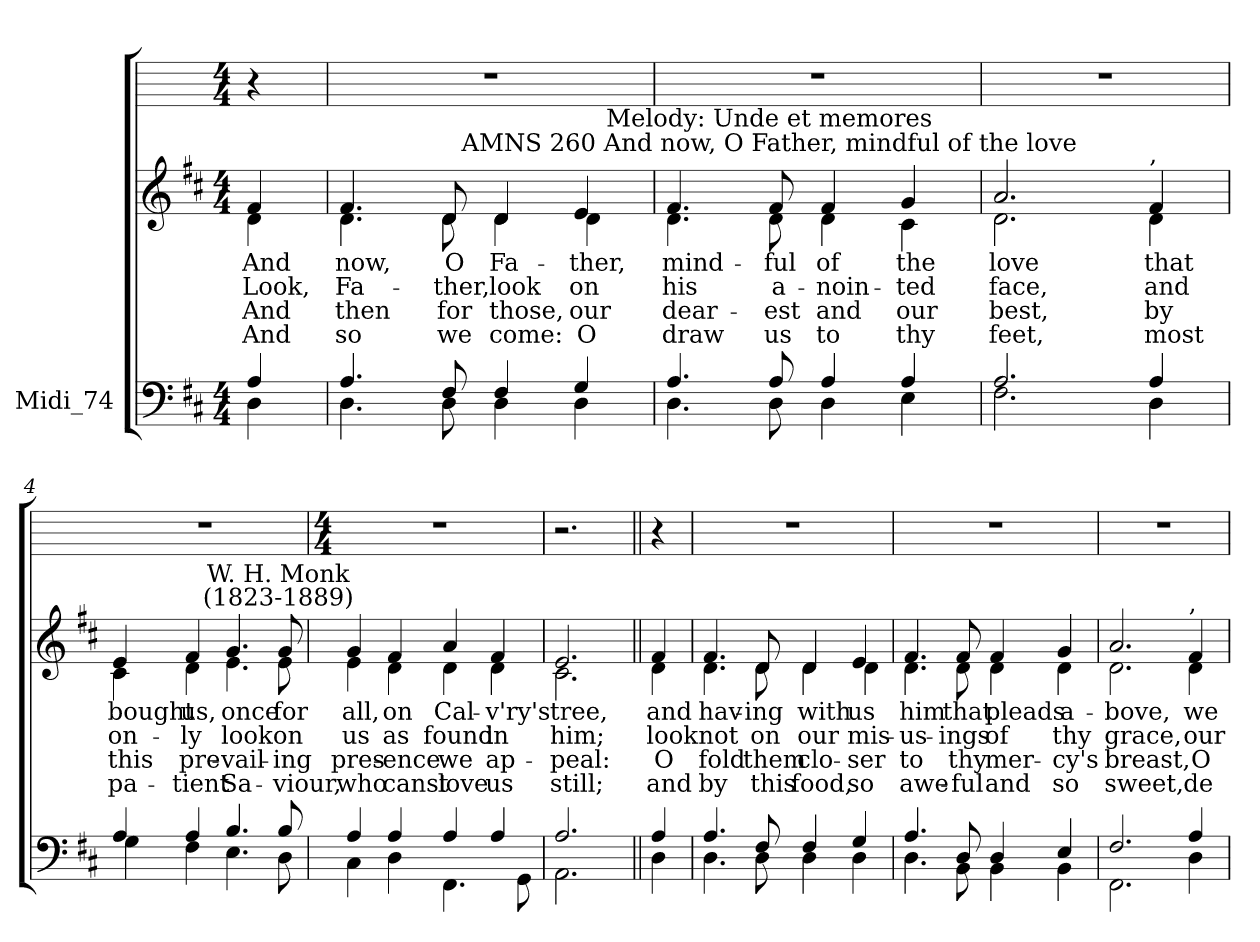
**kern	**kern	**text	**text	**text	**text	**kern
*part3	*part2	*part2	*part2	*part2	*part2	*part1
*staff3	*staff2	*staff2	*staff2	*staff2	*staff2	*staff1
*I"Midi_74	*	*	*	*	*	*
*clefF4	*clefG2	*	*	*	*	*
*k[f#c#]	*k[f#c#]	*	*	*	*	*
*D:	*D:	*	*	*	*	*
*M4/4	*M4/4	*	*	*	*	*M4/4
=	=	=	=	=	=	=
*^	*	*	*	*	*	*
!	!	!LO:TX:a:cj:t=William Bright\n(1824-1901)	!	!	!	!	!
!	!	!	!LO:LY:b	!LO:LY:b	!LO:LY:b	!LO:LY:b	!
*	*	*^	*	*	*	*	*
4A/	4D\	4f#/	4d\	And	Look,	And	And	4r
=1	=1	=1	=1	=1	=1	=1	=1	=1
!	!	!	!	!LO:LY:b	!LO:LY:b	!LO:LY:b	!LO:LY:b	!
4.A/	4.D\	4.f#/	4.d\	now,	Fa-	-then	so	1r
!	!	!	!	!LO:LY:b	!LO:LY:b	!LO:LY:b	!LO:LY:b	!
8F#/	8D\	8d/	8d\	O	ther,	for	we	.
!	!	!	!	!LO:LY:b	!LO:LY:b	!LO:LY:b	!LO:LY:b	!
4F#/	4D\	4d/	4d\	Fa-	-look	those,	come:	.
!	!	!	!	!LO:LY:b	!LO:LY:b	!LO:LY:b	!LO:LY:b	!
4G/	4D\	4e/	4d\	ther,	on	our	O	.
=2	=2	=2	=2	=2	=2	=2	=2	=2
!	!	!	!	!LO:LY:b	!LO:LY:b	!LO:LY:b	!LO:LY:b	!
4.A/	4.D\	4.f#/	4.d\	mind-	-his	dear-	-draw	1r
!	!	!LO:TX:a:cj:t=AMNS 260 And now, O Father, mindful of the love	!	!	!	!	!	!
!	!	!LO:TX:a:cj:t=Melody&colon; Unde et memores	!	!	!	!	!	!
!	!	!	!	!LO:LY:b	!LO:LY:b	!LO:LY:b	!LO:LY:b	!
8A/	8D\	8f#/	8d\	ful	a-	-est	us	.
!	!	!	!	!LO:LY:b	!LO:LY:b	!LO:LY:b	!LO:LY:b	!
4A/	4D\	4f#/	4d\	of	noin-	-and	to	.
!	!	!	!	!LO:LY:b	!LO:LY:b	!LO:LY:b	!LO:LY:b	!
4A/	4E\	4g/	4c#\	the	ted	our	thy	.
=3	=3	=3	=3	=3	=3	=3	=3	=3
!	!	!	!	!LO:LY:b	!LO:LY:b	!LO:LY:b	!LO:LY:b	!
2.A/	2.F#\	2.a/	2.d\	love	face,	best,	feet,	1r
!	!	!LO:TX:a:t=,	!	!	!	!	!	!
!	!	!	!	!LO:LY:b	!LO:LY:b	!LO:LY:b	!LO:LY:b	!
4A/	4D\	4f#/	4d\	that	and	by	most	.
=4	=4	=4	=4	=4	=4	=4	=4	=4
!	!	!	!	!LO:LY:b	!LO:LY:b	!LO:LY:b	!LO:LY:b	!
4A/	4G\	4e/	4c#\	bought	on-	-this	pa-	1r
!	!	!	!	!LO:LY:b	!LO:LY:b	!LO:LY:b	!LO:LY:b	!
4A/	4F#\	4f#/	4d\	-us,	ly	pre-	-tient	.
!	!	!	!	!LO:LY:b	!LO:LY:b	!LO:LY:b	!LO:LY:b	!
4.B/	4.E\	4.g/	4.e\	once	look	vail-	-Sa-	.
!	!	!LO:TX:a:cj:t=W. H. Monk\n(1823-1889)	!	!	!	!	!	!
!	!	!	!	!LO:LY:b	!LO:LY:b	!LO:LY:b	!LO:LY:b	!
8B/	8D\	8g/	8e\	-for	on	ing	viour,	.
!!LO:LB:g=z
=5	=5	=5	=5	=5	=5	=5	=5	=5
*	*	*	*	*	*	*	*	*M4/4
!	!	!	!	!LO:LY:b	!LO:LY:b	!LO:LY:b	!LO:LY:b	!
4A/	4C#\	4g/	4e\	all,	us	pres-	-who	1r
!	!	!	!	!LO:LY:b	!LO:LY:b	!LO:LY:b	!LO:LY:b	!
4A/	4D\	4f#/	4d\	on	as	ence	canst	.
!	!	!	!	!LO:LY:b	!LO:LY:b	!LO:LY:b	!LO:LY:b	!
4A/	4.FF#\	4a/	4d\	Cal-	-found	we	love	.
!	!	!	!	!LO:LY:b	!LO:LY:b	!LO:LY:b	!LO:LY:b	!
4A/	.	4f#/	4d\	v'ry's	in	ap-	-us	.
.	8GG\	.	.	.	.	.	.	.
=6	=6	=6	=6	=6	=6	=6	=6	=6
!	!	!	!	!LO:LY:b	!LO:LY:b	!LO:LY:b	!LO:LY:b	!
2.A/	2.AA\	2.e/	2.c#\	tree,	him;	peal:	still;	2.r
=7||	=7||	=7||	=7||	=7||	=7||	=7||	=7||	=7||
!	!	!	!	!LO:LY:b	!LO:LY:b	!LO:LY:b	!LO:LY:b	!
4A/	4D\	4f#/	4d\	and	look	O	and	4r
=8	=8	=8	=8	=8	=8	=8	=8	=8
!	!	!	!	!LO:LY:b	!LO:LY:b	!LO:LY:b	!LO:LY:b	!
4.A/	4.D\	4.f#/	4.d\	hav-	-not	fold	by	1r
!	!	!	!	!LO:LY:b	!LO:LY:b	!LO:LY:b	!LO:LY:b	!
8F#/	8D\	8d/	8d\	ing	on	them	this	.
!	!	!	!	!LO:LY:b	!LO:LY:b	!LO:LY:b	!LO:LY:b	!
4F#/	4D\	4d/	4d\	with	our	clo-	-food,	.
!	!	!	!	!LO:LY:b	!LO:LY:b	!LO:LY:b	!LO:LY:b	!
4G/	4D\	4e/	4d\	us	mis-	-ser	so	.
=9	=9	=9	=9	=9	=9	=9	=9	=9
!	!	!	!	!LO:LY:b	!LO:LY:b	!LO:LY:b	!LO:LY:b	!
4.A/	4.D\	4.f#/	4.d\	him	us-	-to	awe-	1r
!	!	!	!	!LO:LY:b	!LO:LY:b	!LO:LY:b	!LO:LY:b	!
8D/	8BB\	8f#/	8d\	-that	ings	thy	ful	.
!	!	!	!	!LO:LY:b	!LO:LY:b	!LO:LY:b	!LO:LY:b	!
4D/	4BB\	4f#/	4d\	pleads	of	mer-	-and	.
!	!	!	!	!LO:LY:b	!LO:LY:b	!LO:LY:b	!LO:LY:b	!
4E/	4BB\	4g/	4d\	a-	-thy	cy's	so	.
=10	=10	=10	=10	=10	=10	=10	=10	=10
!	!	!	!	!LO:LY:b	!LO:LY:b	!LO:LY:b	!LO:LY:b	!
2.F#/	2.FF#\	2.a/	2.d\	bove,	grace,	breast,	sweet,	1r
!	!	!LO:TX:a:t=,	!	!	!	!	!	!
!	!	!	!	!LO:LY:b	!LO:LY:b	!LO:LY:b	!LO:LY:b	!
4A/	4D\	4f#/	4d\	we	our	O	de-	.
*v	*v	*	*	*	*	*	*	*
*	*v	*v	*	*	*	*	*
=	=	=	=	=	=	=
*-	*-	*-	*-	*-	*-	*-
